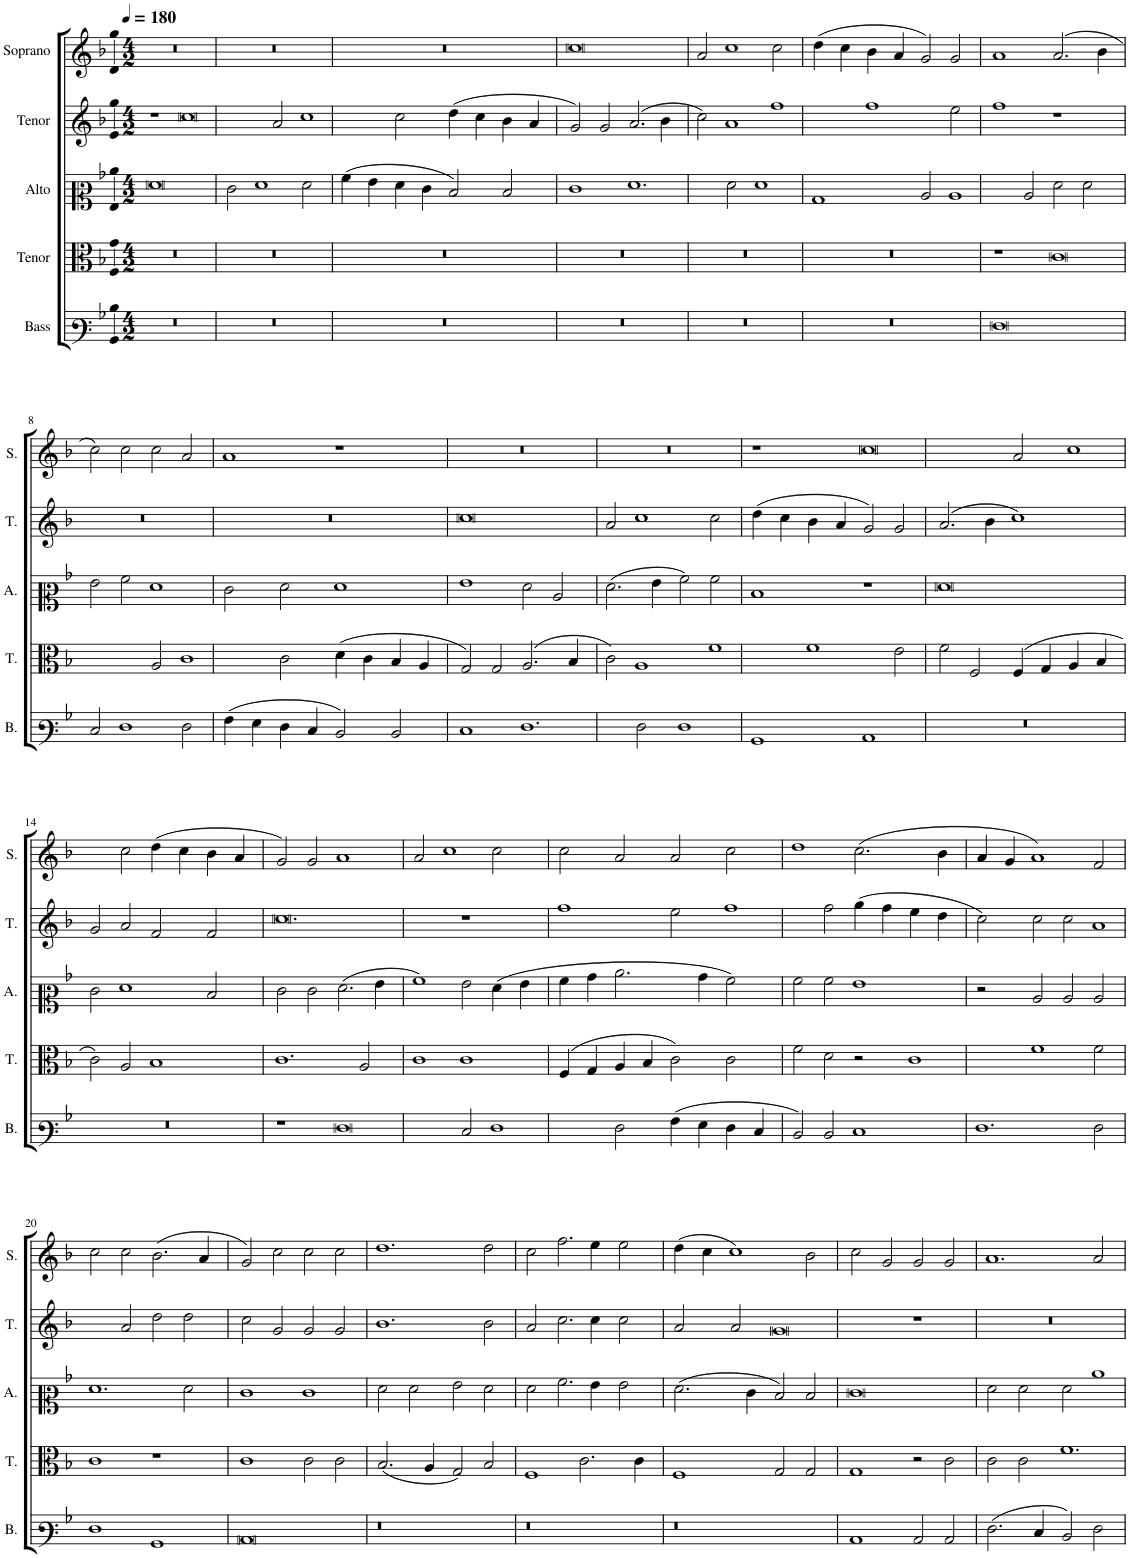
**kern	**kern	**kern	**kern	**kern
*part5	*part4	*part3	*part2	*part1
*staff5	*staff4	*staff3	*staff2	*staff1
*I"Bass	*I"Tenor	*I"Alto	*I"Tenor	*I"Soprano
*I'B.	*I'T.	*I'A.	*I'T.	*I'S.
*clefF3	*clefC3	*clefC2	*clefG2	*clefG2
*k[b-]	*k[b-]	*k[b-]	*k[b-]	*k[b-]
*M4/2	*M4/2	*M4/2	*M4/2	*M4/2
*MM180	*MM180	*MM180	*MM180	*MM180
=1	=1	=1	=1	=1
0r	0r	0f	1r	0r
.	.	.	[1cc	.
=2	=2	=2	=2	=2
0r	0r	2e\	1cc]	0r
.	.	1f	.	.
.	.	.	2a/	.
.	.	2f\	[2cc	.
=3	=3	=3	=3	=3
0r	0r	(4a\	2cc\]	0r
.	.	4g\	.	.
.	.	4f\	2cc\	.
.	.	4e\	.	.
.	.	2d/)	(4dd\	.
.	.	.	4cc\	.
.	.	2d/	4b-\	.
.	.	.	4a/	.
=4	=4	=4	=4	=4
0r	0r	1e	2g/)	0cc
.	.	.	2g/	.
!	!	!LO:N:vis=1.	!	!
.	.	[1f	(2.a/	.
.	.	.	4b-\	.
=5	=5	=5	=5	=5
0r	0r	2f\]	2cc\)	2a/
.	.	2f\	1a	1cc
.	.	1f	.	.
.	.	.	[2ff	2cc\
=6	=6	=6	=6	=6
0r	0r	1B-	2ff\]	(4dd\
.	.	.	.	4cc\
.	.	.	1ff	4b-\
.	.	.	.	4a/
.	.	2c/	.	2g/)
.	.	[2c	2ee\	2g/
=7	=7	=7	=7	=7
0F	1r	2c/]	1ff	1a
.	.	2c/	.	.
.	[1c	2f\	1r	(2.a/
.	.	2f\	.	.
.	.	.	.	4b-\
!!LO:LB:g=z
=8	=8	=8	=8	=8
2E/	1c]	2g\	0r	2cc\)
1F	.	2a\	.	2cc\
.	2A/	1f	.	2cc\
2F\	[2c	.	.	2a/
=9	=9	=9	=9	=9
(4A\	2c\]	2e\	0r	1a
4G\	.	.	.	.
4F\	2c\	2f\	.	.
4E/	.	.	.	.
2D/)	(4d\	1f	.	1r
.	4c\	.	.	.
2D/	4B-/	.	.	.
.	4A/	.	.	.
=10	=10	=10	=10	=10
1E	2G/)	1g	0cc	0r
.	2G/	.	.	.
!LO:N:vis=1.	!	!	!	!
[1F	(2.A/	2f\	.	.
.	.	2c/	.	.
.	4B-/	.	.	.
=11	=11	=11	=11	=11
2F\]	2c\)	(2.f\	2a/	0r
2F\	1A	.	1cc	.
.	.	4g\	.	.
1F	.	2a\)	.	.
.	[2f	2a\	2cc\	.
=12	=12	=12	=12	=12
1BB-	2f\]	1d	(4dd\	1r
.	.	.	4cc\	.
.	1f	.	4b-\	.
.	.	.	4a/	.
1C	.	1r	2g/)	[1cc
.	2e\	.	2g/	.
=13	=13	=13	=13	=13
0r	2f\	0f	(2.a/	1cc]
.	2F/	.	.	.
.	.	.	4b-\	.
.	(4F/	.	1cc)	2a/
.	4G/	.	.	.
.	4A/	.	.	[2cc
.	4B-/	.	.	.
!!LO:LB:g=z
=14	=14	=14	=14	=14
0r	2c\)	2e\	2g/	2cc\]
.	2A/	1f	2a/	2cc\
.	1B-	.	2f/	(4dd\
.	.	.	.	4cc\
.	.	2d/	2f/	4b-\
.	.	.	.	4a/
=15	=15	=15	=15	=15
!	!	!	!LO:N:vis=0.	!
1r	1.c	2e\	[0cc	2g/)
.	.	2e\	.	2g/
[1F	.	(2.f\	.	1a
.	2A/	.	.	.
.	.	4g\	.	.
=16	=16	=16	=16	=16
1F]	1c	1a)	1cc]	2a/
.	.	.	.	1cc
2E/	1c	2g\	1r	.
[2F	.	(4f\	.	2cc\
.	.	4g\	.	.
=17	=17	=17	=17	=17
2F\]	(4F/	4a\	1ff	2cc\
.	4G/	4b-\	.	.
2F\	4A/	2.cc\	.	2a/
.	4B-/	.	.	.
(4A\	2c\)	.	2ee\	2a/
4G\	.	4b-\	.	.
4F\	2c\	2a\)	[2ff	2cc\
4E/	.	.	.	.
=18	=18	=18	=18	=18
2D/)	2f\	2a\	2ff\]	1dd
2D/	2d\	2a\	2ff\	.
1E	2r	1g	(4gg\	(2.cc\
.	.	.	4ff\	.
.	[2c	.	4ee\	.
.	.	.	4dd\	4b-\
=19	=19	=19	=19	=19
1.F	2c\]	2r	2cc\)	4a/
.	.	.	.	4g/
.	1f	2c/	2cc\	1a)
.	.	2c/	2cc\	.
2F\	2f\	2c/	[2a	2f/
!!LO:LB:g=z
=20	=20	=20	=20	=20
1F	1c	1.f	2a/]	2cc\
.	.	.	2a/	2cc\
1BB-	1r	.	2dd\	(2.b-\
.	.	2f\	2dd\	.
.	.	.	.	4a/
=21	=21	=21	=21	=21
0C	1c	1e	2cc\	2g/)
.	.	.	2g/	2cc\
.	2c\	1e	2g/	2cc\
.	2c\	.	2g/	2cc\
=22	=22	=22	=22	=22
0r	(2.B-/	2f\	1.b-	1.dd
.	.	2f\	.	.
.	4A/	.	.	.
.	2G/)	2g\	.	.
.	2B-/	2f\	2b-\	2dd\
=23	=23	=23	=23	=23
0r	1F	2f\	2a/	2cc\
.	.	2.a\	2.cc\	2.ff\
.	2.c\	.	.	.
.	.	4g\	4cc\	4ee\
.	.	2g\	2cc\	2ee\
.	4c\	.	.	.
=24	=24	=24	=24	=24
0r	1F	(2.f\	2a/	(4dd\
.	.	.	.	4cc\
.	.	.	2a/	1cc)
.	.	4e\	.	.
.	2G/	2d/)	[1g	.
.	2G/	2d/	.	2b-\
=25	=25	=25	=25	=25
1C	1G	0e	1g]	2cc\
.	.	.	.	2g/
2C/	2r	.	1r	2g/
2C/	2c\	.	.	2g/
=26	=26	=26	=26	=26
(2.F\	2c\	2f\	0r	1.a
.	2c\	2f\	.	.
4E/	.	.	.	.
!	!LO:N:vis=1.	!	!	!
2D/)	[1f	2f\	.	.
2F\	.	[2cc	.	2a/
=	=	=	=	=
*-	*-	*-	*-	*-
